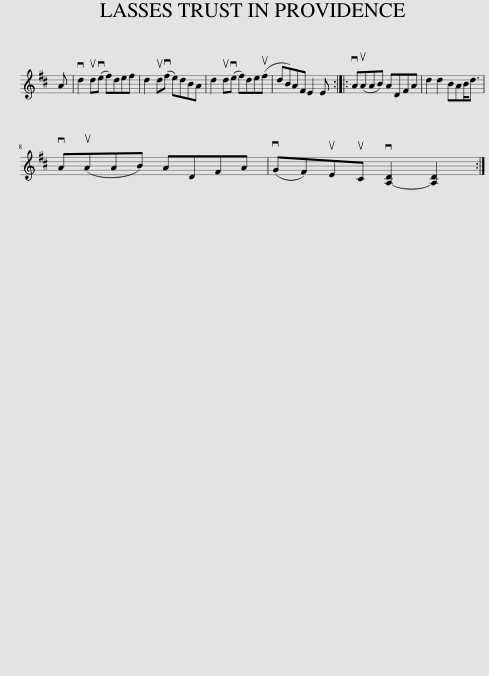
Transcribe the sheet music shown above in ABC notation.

X:1
L:1/8
M:none
I:linebreak $
K:D
V:1 treble
V:1
 A | vd2 ud(ve f)def | d2 ud(vf e)dBA | d2 ud(ve f)de(uf | dB)AF E2 E :: %5
 vA(uAAB) ADFA | d2 d2 BAB<d |$ vA(uAAB) ADFA | (vGF)uEuC v[A,-D]2 [A,D]2 :| %9
